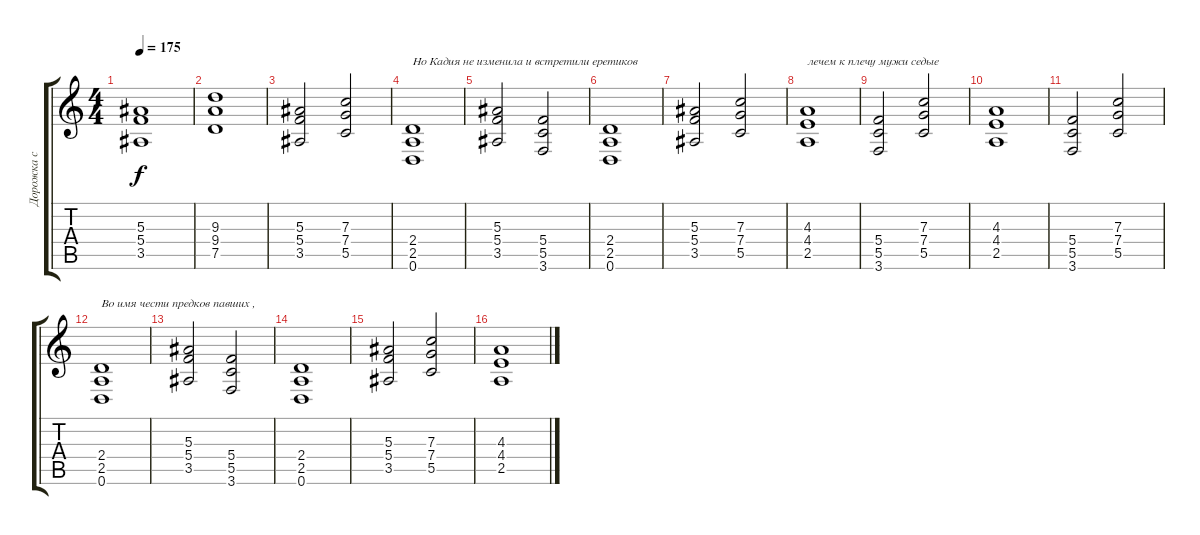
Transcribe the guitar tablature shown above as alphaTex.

\track ("Дорожка c ВОКАЛОМ" "Дорожка c ") {instrument acousticguitarsteel}
\staff {score tabs}
\tuning (D4 A3 F3 C3 G2 D2) {hide}
\ts (4 4)
\tempo 175
\clef g2
\ks c
(5.3 5.4 3.5).1{dy f} |
(9.3 9.4 7.5).1 |
(5.3 5.4 3.5).2 (7.3 7.4 5.5).2 |
(2.4 2.5 0.6).1{txt "Но Кадия не изменила и встретили еретиков"} |
(5.3 5.4 3.5).2 (5.4 5.5 3.6).2 |
(2.4 2.5 0.6).1 |
(5.3 5.4 3.5).2 (7.3 7.4 5.5).2 |
(4.3 4.4 2.5).1{txt "лечем к плечу мужи седые "} |
(5.4 5.5 3.6).2 (7.3 7.4 5.5).2 |
(4.3 4.4 2.5).1 |
(5.4 5.5 3.6).2 (7.3 7.4 5.5).2 |
(2.4 2.5 0.6).1{txt "Во имя чести предков павших ,"} |
(5.3 5.4 3.5).2 (5.4 5.5 3.6).2 |
(2.4 2.5 0.6).1 |
(5.3 5.4 3.5).2 (7.3 7.4 5.5).2 |
(4.3 4.4 2.5).1
